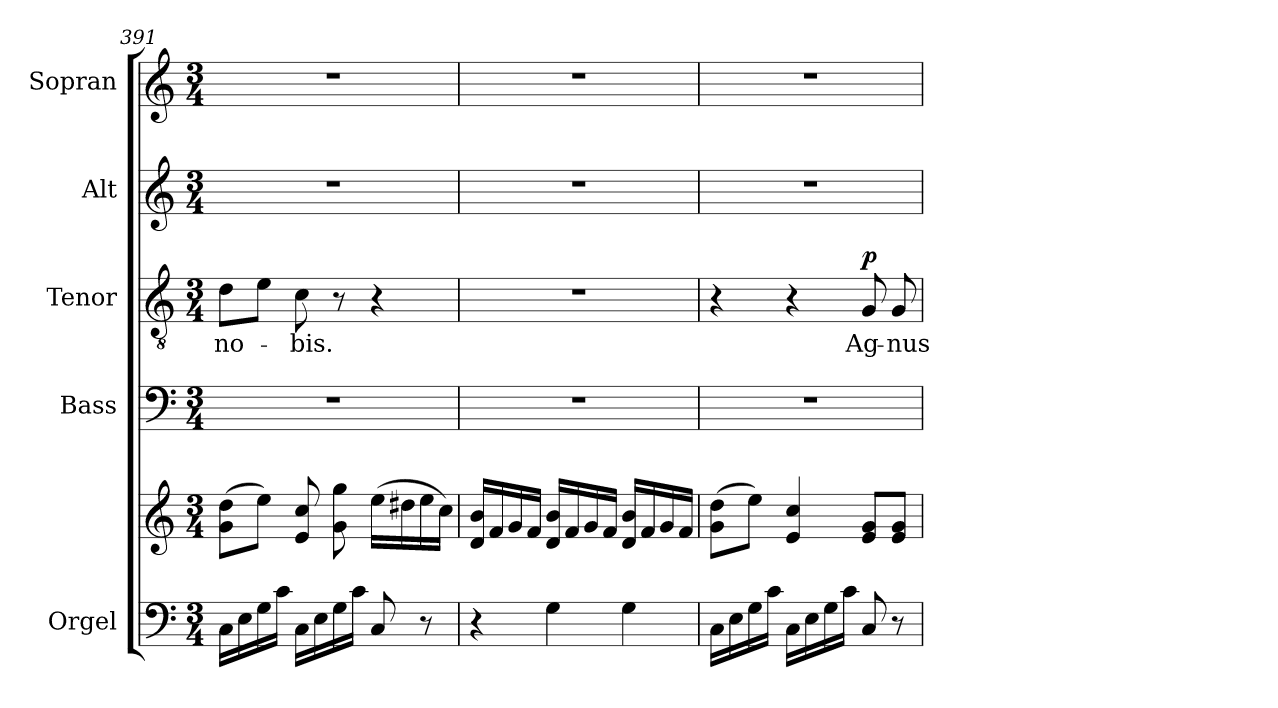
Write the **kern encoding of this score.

**kern	**kern	**kern	**kern	**text	**dynam	**kern	**kern
*part5	*part5	*part4	*part3	*part3	*part3	*part2	*part1
*staff6	*staff5	*staff4	*staff3	*staff3	*staff3	*staff2	*staff1
*I"Orgel	*	*I"Bass	*I"Tenor	*	*	*I"Alt	*I"Sopran
*I'Org.	*	*I'B.	*I'T.	*	*	*I'A.	*I'S.
*clefF4	*clefG2	*clefF4	*clefGv2	*	*	*clefG2	*clefG2
*k[]	*k[]	*k[]	*k[]	*	*	*k[]	*k[]
*C:	*C:	*C:	*C:	*	*	*C:	*C:
*M3/4	*M3/4	*M3/4	*M3/4	*	*	*M3/4	*M3/4
=391	=391	=391	=391	=391	=391	=391	=391
!	!	!	!	!LO:LY:b	!	!	!
16C\LL	(>8g\ 8dd\L	2.r	8d\L	no-	.	2.r	2.r
16E\	.	.	.	.	.	.	.
16G\	8ee\J)	.	8e\J	.	.	.	.
16c\JJ	.	.	.	.	.	.	.
!	!	!	!	!LO:LY:b	!	!	!
16C\LL	8e/ 8cc/	.	8c\	-bis.	.	.	.
16E\	.	.	.	.	.	.	.
16G\	8g\ 8gg\	.	8r	.	.	.	.
16c\JJ	.	.	.	.	.	.	.
8C/	(>16ee\LL	.	4r	.	.	.	.
.	16dd#X\	.	.	.	.	.	.
8r	16ee\	.	.	.	.	.	.
.	16cc\JJ)	.	.	.	.	.	.
!!LO:LB:g=z
=392	=392	=392	=392	=392	=392	=392	=392
4r	16d/ 16b/LL	2.r	2.r	.	.	2.r	2.r
.	16f/	.	.	.	.	.	.
.	16g/	.	.	.	.	.	.
.	16f/JJ	.	.	.	.	.	.
4G\	16d/ 16b/LL	.	.	.	.	.	.
.	16f/	.	.	.	.	.	.
.	16g/	.	.	.	.	.	.
.	16f/JJ	.	.	.	.	.	.
4G\	16d/ 16b/LL	.	.	.	.	.	.
.	16f/	.	.	.	.	.	.
.	16g/	.	.	.	.	.	.
.	16f/JJ	.	.	.	.	.	.
=393	=393	=393	=393	=393	=393	=393	=393
16C\LL	(>8g\ 8dd\L	2.r	4r	.	.	2.r	2.r
16E\	.	.	.	.	.	.	.
16G\	8ee\J)	.	.	.	.	.	.
16c\JJ	.	.	.	.	.	.	.
16C\LL	4e/ 4cc/	.	4r	.	.	.	.
16E\	.	.	.	.	.	.	.
16G\	.	.	.	.	.	.	.
16c\JJ	.	.	.	.	.	.	.
!	!	!	!	!LO:LY:b	!LO:DY:a	!	!
8C/	8e/ 8g/L	.	8G/	Ag-	p	.	.
!	!	!	!	!LO:LY:b	!	!	!
8r	8e/ 8g/J	.	8G/	-nus	.	.	.
=	=	=	=	=	=	=	=
*-	*-	*-	*-	*-	*-	*-	*-
